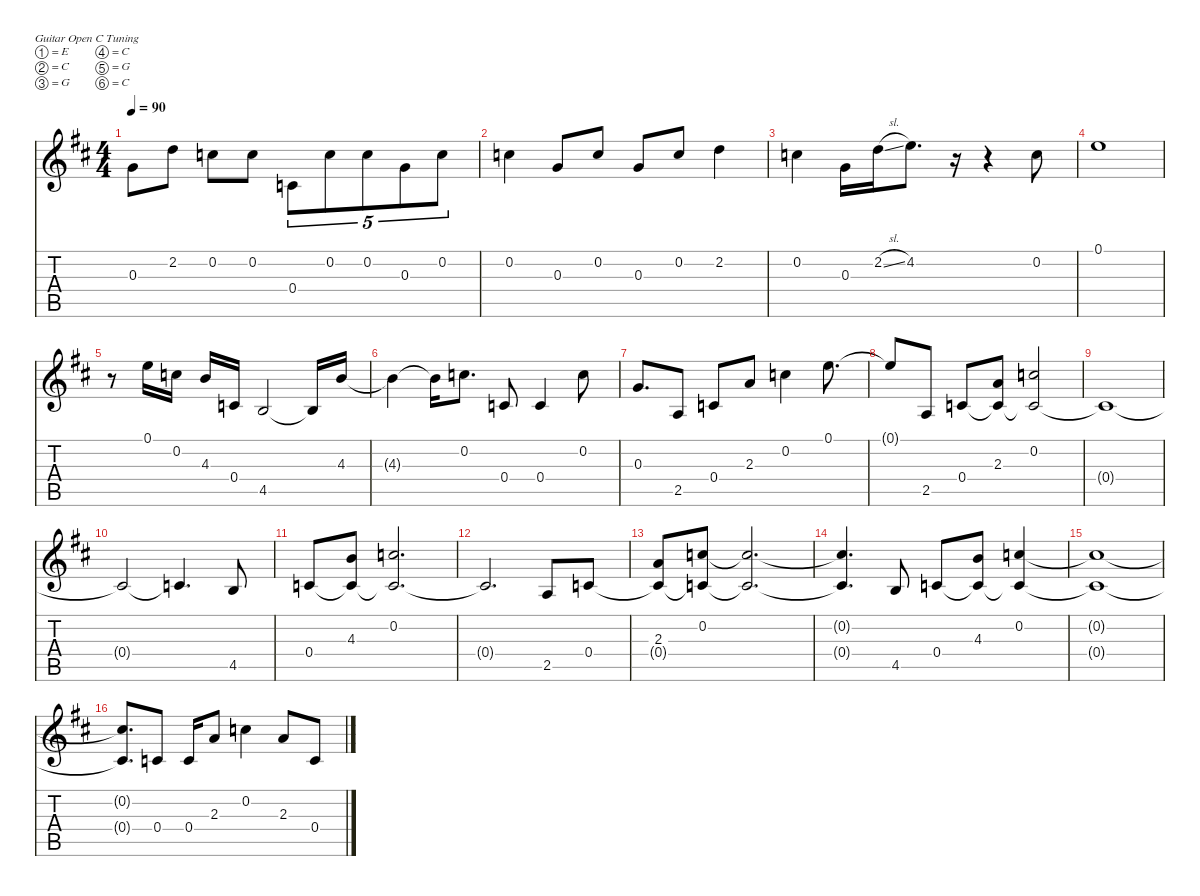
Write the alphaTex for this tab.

\defaultSystemsLayout 4
\hideDynamics
\bracketExtendMode nobrackets
\singleTrackTrackNamePolicy hidden
\multiTrackTrackNamePolicy hidden
\otherSystemsTrackNameOrientation horizontal
\track ("Lead Guitar" "jz.guit.") {instrument electricguitarjazz}
\staff {score tabs}
\tuning (E4 C4 G3 C3 G2 C2)
\ts (4 4)
\tempo 90
\clef g2
\ks bminor
0.3{acc forcenatural}.8{dy p beam Down} 2.2{acc forcenatural}.8{dy ppp beam Down} 0.2{acc forcenatural}.8{dy pp beam Down} 0.2{acc forcenatural}.8{dy mp beam Down} 0.4{acc forcenatural}.8{tu (5 4) dy p beam Down} 0.2{acc forcenatural}.8{tu (5 4) beam Down} 0.2{acc forcenatural}.8{tu (5 4) beam Down} 0.3{acc forcenatural}.8{tu (5 4) beam Down} 0.2{acc forcenatural}.8{tu (5 4) beam Down} |
0.2{acc forcenatural}.4{beam Down} 0.3{acc forcenatural}.8{dy ppp beam Up} 0.2{acc forcenatural}.8{dy pp beam Up} 0.3{acc forcenatural}.8{dy ppp beam Up} 0.2{acc forcenatural}.8{dy pp beam Up} 2.2{acc forcenatural}.4{dy p beam Down} |
0.2{acc forcenatural}.4{dy pp beam Down} 0.3{acc forcenatural}.16{dy ppp beam Down} 2.2{sl acc forcenatural}.16{dy p beam Down} 4.2{acc forcenatural}.8{d beam Down} r.16{beam Down} r.4{beam Down} 0.2{acc forcenatural}.8{dy ppp beam Down} |
0.1{acc forcenatural}.1{beam Down} |
r.8{beam Down} 0.1{acc forcenatural}.16{dy p beam Down} 0.2{acc forcenatural}.16{dy mp beam Down} 4.3{acc forcenatural}.16{beam Up} 0.4{acc forcenatural}.16{dy mf beam Up} 4.5{acc forcenatural}.2{beam Up} 4.5{t acc forcenatural}.16{dy f beam Up} 4.3{acc forcenatural}.16{dy p beam Up} |
4.3{t acc forcenatural}.4{dy f beam Down} 4.3{t acc forcenatural}.16{beam Down} 0.2{acc forcenatural}.8{d dy p beam Down} 0.4{acc forcenatural}.8{dy pp beam Up} 0.4{acc forcenatural}.4{beam Up} 0.2{acc forcenatural}.8{dy p beam Down} |
0.3{acc forcenatural}.8{d beam Up} 2.5{acc forcenatural}.8{beam Up} 0.4{acc forcenatural}.8{beam Up} 2.3{acc forcenatural}.8{beam Up} 0.2{acc forcenatural}.4{beam Down} 0.1{acc forcenatural}.8{d dy ppp beam Down} |
0.1{t acc forcenatural}.8{dy p beam Up} 2.5{acc forcenatural}.8{dy pp beam Up} 0.4{acc forcenatural}.8{beam Up} (2.3{acc forcenatural} 0.4{t acc forcenatural}).8{beam Up} (0.2{acc forcenatural} 0.4{t acc forcenatural}).2{beam Up} |
0.4{t acc forcenatural}.1{dy f beam Up} |
0.4{t acc forcenatural}.2{beam Up} 0.4{t acc forcenatural}.4{d beam Up} 4.5{acc forcenatural}.8{dy p beam Up} |
0.4{acc forcenatural}.8{beam Up} (4.3{acc forcenatural} 0.4{t acc forcenatural}).8{beam Up} (0.2{acc forcenatural} 0.4{t acc forcenatural}).2{d beam Up} |
0.4{t acc forcenatural}.2{d dy f beam Up} 2.5{acc forcenatural}.8{dy p beam Up} 0.4{acc forcenatural}.8{beam Up} |
(2.3{acc forcenatural} 0.4{t acc forcenatural}).8{beam Up} (0.2{acc forcenatural} 0.4{t acc forcenatural}).8{beam Up} (0.2{t acc forcenatural} 0.4{t acc forcenatural}).2{d dy f beam Up} |
(0.2{t acc forcenatural} 0.4{t acc forcenatural}).4{d beam Up} 4.5{acc forcenatural}.8{dy p beam Up} 0.4{acc forcenatural}.8{beam Up} (4.3{acc forcenatural} 0.4{t acc forcenatural}).8{beam Up} (0.2{acc forcenatural} 0.4{t acc forcenatural}).4{beam Up} |
(0.2{t acc forcenatural} 0.4{t acc forcenatural}).1{dy f beam Up} |
(0.2{t acc forcenatural} 0.4{t acc forcenatural}).8{d beam Up} 0.4{acc forcenatural}.8{dy pp beam Up} 0.4{acc forcenatural}.16{beam Up} 2.3{acc forcenatural}.8{beam Up} 0.2{acc forcenatural}.4{beam Down} 2.3{acc forcenatural}.8{beam Up} 0.4{acc forcenatural}.8{beam Up}
